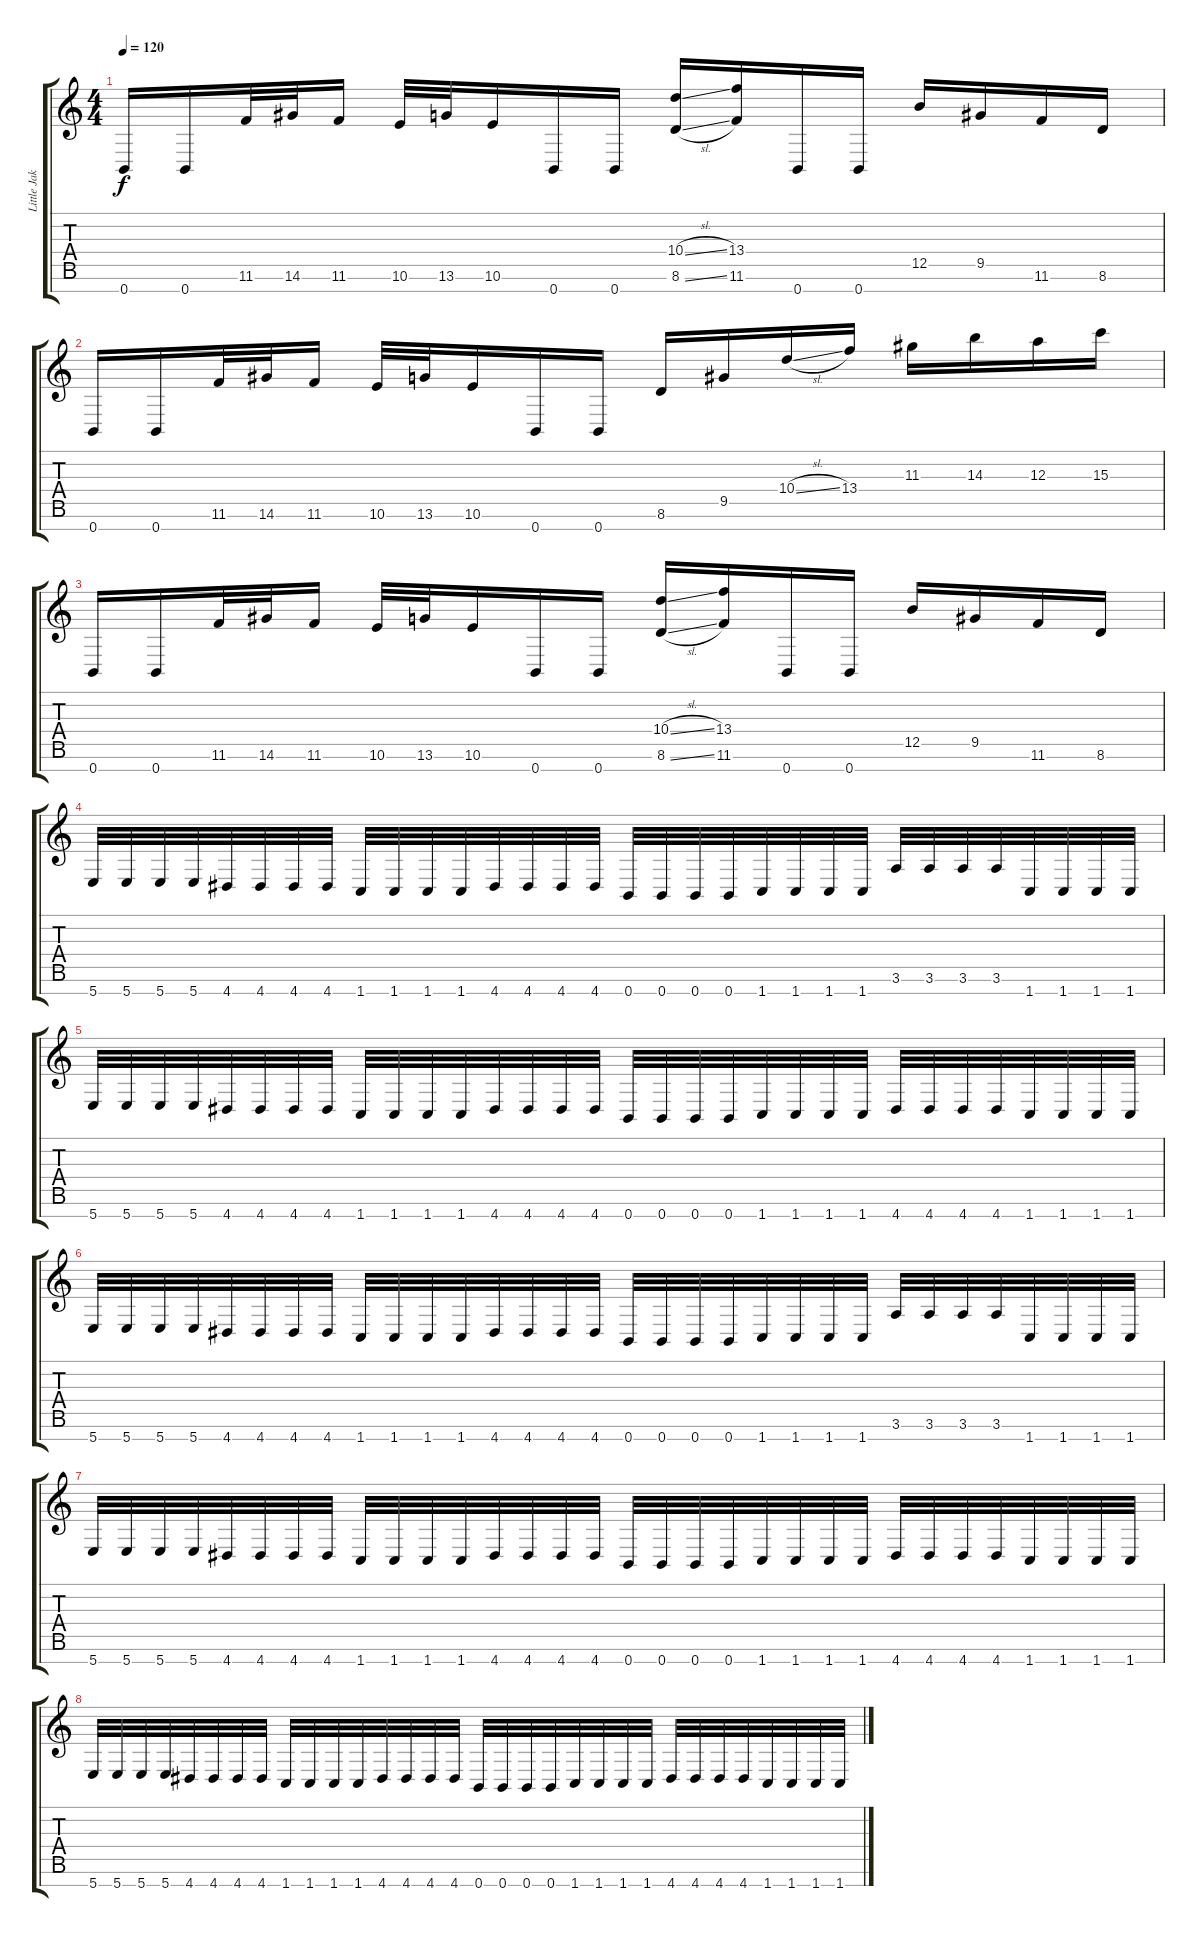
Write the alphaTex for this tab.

\track ("Little Jake" "Little Jak") {instrument distortionguitar}
\staff {score tabs}
\tuning (Gb4 Db4 A3 E3 B2 Gb2 B1) {hide}
\ts (4 4)
\tempo 120
\clef g2
\ks c
0.7.16{dy f} 0.7.16 11.6.32 14.6.32 11.6.16 10.6.32 13.6.32 10.6.16 0.7.16 0.7.16 (10.4{sl} 8.6{sl}).16 (13.4 11.6).16 0.7.16 0.7.16 12.5.16 9.5.16 11.6.16 8.6.16 |
0.7.16 0.7.16 11.6.32 14.6.32 11.6.16 10.6.32 13.6.32 10.6.16 0.7.16 0.7.16 8.6.16 9.5.16 10.4{sl}.16 13.4.16 11.3.16 14.3.16 12.3.16 15.3.16 |
0.7.16 0.7.16 11.6.32 14.6.32 11.6.16 10.6.32 13.6.32 10.6.16 0.7.16 0.7.16 (10.4{sl} 8.6{sl}).16 (13.4 11.6).16 0.7.16 0.7.16 12.5.16 9.5.16 11.6.16 8.6.16 |
5.7.32 5.7.32 5.7.32 5.7.32 4.7.32 4.7.32 4.7.32 4.7.32 1.7.32 1.7.32 1.7.32 1.7.32 4.7.32 4.7.32 4.7.32 4.7.32 0.7.32 0.7.32 0.7.32 0.7.32 1.7.32 1.7.32 1.7.32 1.7.32 3.6.32 3.6.32 3.6.32 3.6.32 1.7.32 1.7.32 1.7.32 1.7.32 |
5.7.32 5.7.32 5.7.32 5.7.32 4.7.32 4.7.32 4.7.32 4.7.32 1.7.32 1.7.32 1.7.32 1.7.32 4.7.32 4.7.32 4.7.32 4.7.32 0.7.32 0.7.32 0.7.32 0.7.32 1.7.32 1.7.32 1.7.32 1.7.32 4.7.32 4.7.32 4.7.32 4.7.32 1.7.32 1.7.32 1.7.32 1.7.32 |
5.7.32 5.7.32 5.7.32 5.7.32 4.7.32 4.7.32 4.7.32 4.7.32 1.7.32 1.7.32 1.7.32 1.7.32 4.7.32 4.7.32 4.7.32 4.7.32 0.7.32 0.7.32 0.7.32 0.7.32 1.7.32 1.7.32 1.7.32 1.7.32 3.6.32 3.6.32 3.6.32 3.6.32 1.7.32 1.7.32 1.7.32 1.7.32 |
5.7.32 5.7.32 5.7.32 5.7.32 4.7.32 4.7.32 4.7.32 4.7.32 1.7.32 1.7.32 1.7.32 1.7.32 4.7.32 4.7.32 4.7.32 4.7.32 0.7.32 0.7.32 0.7.32 0.7.32 1.7.32 1.7.32 1.7.32 1.7.32 4.7.32 4.7.32 4.7.32 4.7.32 1.7.32 1.7.32 1.7.32 1.7.32 |
5.7.32 5.7.32 5.7.32 5.7.32 4.7.32 4.7.32 4.7.32 4.7.32 1.7.32 1.7.32 1.7.32 1.7.32 4.7.32 4.7.32 4.7.32 4.7.32 0.7.32 0.7.32 0.7.32 0.7.32 1.7.32 1.7.32 1.7.32 1.7.32 4.7.32 4.7.32 4.7.32 4.7.32 1.7.32 1.7.32 1.7.32 1.7.32
